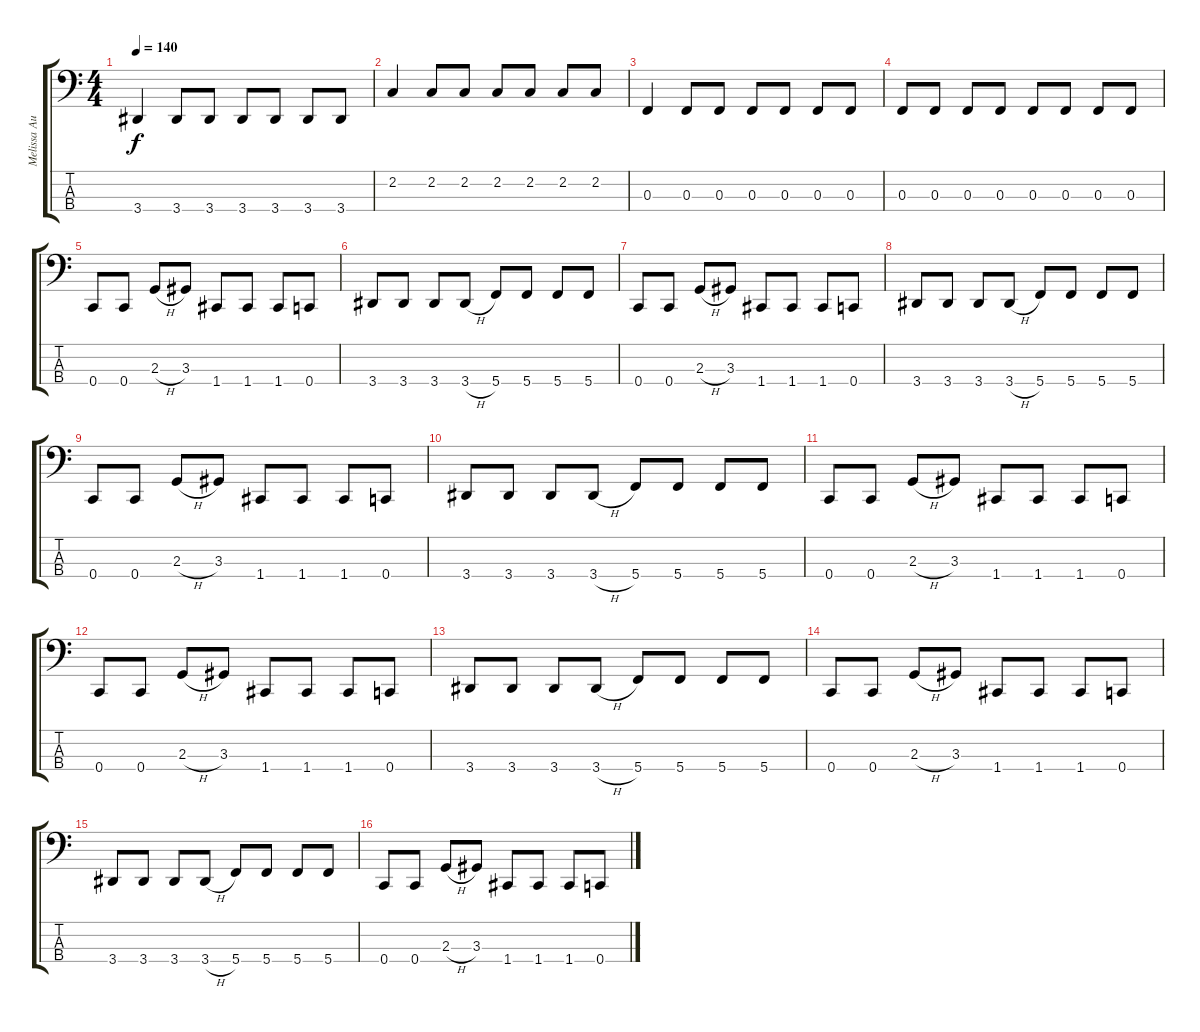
\track ("Melissa Auf Der Maur" "Melissa Au") {instrument electricbasspick}
\staff {score tabs}
\tuning (Eb2 Bb1 F1 C1) {hide}
\ts (4 4)
\tempo 140
\clef f4
\ks c
3.4.4{dy f} 3.4.8 3.4.8 3.4.8 3.4.8 3.4.8 3.4.8 |
2.2.4 2.2.8 2.2.8 2.2.8 2.2.8 2.2.8 2.2.8 |
0.3.4 0.3.8 0.3.8 0.3.8 0.3.8 0.3.8 0.3.8 |
0.3.8 0.3.8 0.3.8 0.3.8 0.3.8 0.3.8 0.3.8 0.3.8 |
0.4.8 0.4.8 2.3{h}.8 3.3.8 1.4.8 1.4.8 1.4.8 0.4.8 |
3.4.8 3.4.8 3.4.8 3.4{h}.8 5.4.8 5.4.8 5.4.8 5.4.8 |
0.4.8 0.4.8 2.3{h}.8 3.3.8 1.4.8 1.4.8 1.4.8 0.4.8 |
3.4.8 3.4.8 3.4.8 3.4{h}.8 5.4.8 5.4.8 5.4.8 5.4.8 |
0.4.8 0.4.8 2.3{h}.8 3.3.8 1.4.8 1.4.8 1.4.8 0.4.8 |
3.4.8 3.4.8 3.4.8 3.4{h}.8 5.4.8 5.4.8 5.4.8 5.4.8 |
0.4.8 0.4.8 2.3{h}.8 3.3.8 1.4.8 1.4.8 1.4.8 0.4.8 |
0.4.8 0.4.8 2.3{h}.8 3.3.8 1.4.8 1.4.8 1.4.8 0.4.8 |
3.4.8 3.4.8 3.4.8 3.4{h}.8 5.4.8 5.4.8 5.4.8 5.4.8 |
0.4.8 0.4.8 2.3{h}.8 3.3.8 1.4.8 1.4.8 1.4.8 0.4.8 |
3.4.8 3.4.8 3.4.8 3.4{h}.8 5.4.8 5.4.8 5.4.8 5.4.8 |
0.4.8 0.4.8 2.3{h}.8 3.3.8 1.4.8 1.4.8 1.4.8 0.4.8
